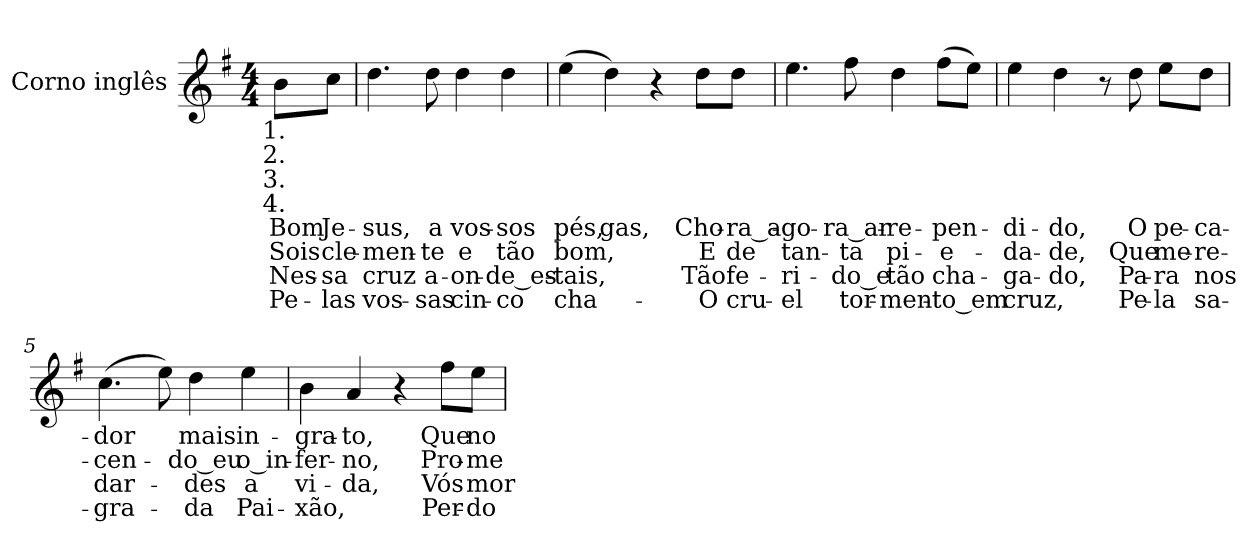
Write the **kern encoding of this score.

**kern	**text	**text	**text	**text
*part1	*part1	*part1	*part1	*part1
*staff1	*staff1	*staff1	*staff1	*staff1
*I"Corno inglês	*	*	*	*
*I'Co. in.	*	*	*	*
!!LO:PB:g=z
*clefG2	*	*	*	*
*ITrd4c7	*	*	*	*
*k[]	*	*	*	*
*C:	*	*	*	*
*M4/4	*	*	*	*
*MM60	*	*	*	*
=	=	=	=	=
!LO:TX:b:cj:t=1.	!	!	!	!
!LO:TX:b:cj:t=2.	!	!	!	!
!LO:TX:b:cj:t=3.	!	!	!	!
!LO:TX:b:cj:t=4.	!	!	!	!
!	!LO:LY:b:color=#000000	!LO:LY:b:color=#000000	!LO:LY:b:color=#000000	!LO:LY:b:color=#000000
8ei\L	Bom	Sois	Nes-	Pe-
!	!LO:LY:b:color=#000000	!LO:LY:b:color=#000000	!LO:LY:b:color=#000000	!LO:LY:b:color=#000000
8fi\J	Je-	cle-	-sa	-las
=1	=1	=1	=1	=1
!	!LO:LY:b:color=#000000	!LO:LY:b:color=#000000	!LO:LY:b:color=#000000	!LO:LY:b:color=#000000
4.gi\	-sus,	-men-	cruz	vos-
!	!LO:LY:b:color=#000000	!LO:LY:b:color=#000000	!LO:LY:b:color=#000000	!LO:LY:b:color=#000000
8gi\	a	-te	a-	-sas
!	!LO:LY:b:color=#000000	!LO:LY:b:color=#000000	!LO:LY:b:color=#000000	!LO:LY:b:color=#000000
4gi\	vos-	e	-on-	cin-
!	!LO:LY:b:color=#000000	!LO:LY:b:color=#000000	!LO:LY:b:color=#000000	!LO:LY:b:color=#000000
4gi\	-sos	tão	-de_es-	-co
=2	=2	=2	=2	=2
!	!LO:LY:b:color=#000000	!LO:LY:b:color=#000000	!LO:LY:b:color=#000000	!LO:LY:b:color=#000000
(4ai\	pés,	bom,	-tais,	cha-
!	!LO:LY:b:color=#000000	!	!	!
4gi\)	-gas,	.	.	.
4r	.	.	.	.
!	!LO:LY:b:color=#000000	!LO:LY:b:color=#000000	!LO:LY:b:color=#000000	!LO:LY:b:color=#000000
8gi\L	Cho-	E	Tão	O
!	!LO:LY:b:color=#000000	!LO:LY:b:color=#000000	!LO:LY:b:color=#000000	!LO:LY:b:color=#000000
8gi\J	-ra_a-	de	fe-	cru-
=3	=3	=3	=3	=3
!	!LO:LY:b:color=#000000	!LO:LY:b:color=#000000	!LO:LY:b:color=#000000	!LO:LY:b:color=#000000
4.ai\	-go-	tan-	-ri-	-el
!	!LO:LY:b:color=#000000	!LO:LY:b:color=#000000	!LO:LY:b:color=#000000	!LO:LY:b:color=#000000
8bi\	-ra_ar-	-ta	-do_e	tor-
!	!LO:LY:b:color=#000000	!LO:LY:b:color=#000000	!LO:LY:b:color=#000000	!LO:LY:b:color=#000000
4gi\	-re-	pi-	tão	-men-
!	!LO:LY:b:color=#000000	!LO:LY:b:color=#000000	!LO:LY:b:color=#000000	!LO:LY:b:color=#000000
(8bi\L	-pen-	-e-	cha-	-to_em
8ai\J)	.	.	.	.
=4	=4	=4	=4	=4
!	!LO:LY:b:color=#000000	!LO:LY:b:color=#000000	!LO:LY:b:color=#000000	!LO:LY:b:color=#000000
4ai\	-di-	-da-	-ga-	cruz,
!	!LO:LY:b:color=#000000	!LO:LY:b:color=#000000	!LO:LY:b:color=#000000	!
4gi\	-do,	-de,	-do,	.
8r	.	.	.	.
!	!LO:LY:b:color=#000000	!LO:LY:b:color=#000000	!LO:LY:b:color=#000000	!LO:LY:b:color=#000000
8gi\	O	Que	Pa-	Pe-
!	!LO:LY:b:color=#000000	!LO:LY:b:color=#000000	!LO:LY:b:color=#000000	!LO:LY:b:color=#000000
8ai\L	pe-	me-	-ra	-la
!	!LO:LY:b:color=#000000	!LO:LY:b:color=#000000	!LO:LY:b:color=#000000	!LO:LY:b:color=#000000
8gi\J	-ca-	-re-	nos	sa-
!!LO:LB:g=z
=5	=5	=5	=5	=5
!	!LO:LY:b:color=#000000	!LO:LY:b:color=#000000	!LO:LY:b:color=#000000	!LO:LY:b:color=#000000
(4.fi\	-dor	-cen-	dar-	-gra-
8ai\)	.	.	.	.
!	!LO:LY:b:color=#000000	!LO:LY:b:color=#000000	!LO:LY:b:color=#000000	!LO:LY:b:color=#000000
4gi\	mais	-do_eu	-des	-da
!	!LO:LY:b:color=#000000	!LO:LY:b:color=#000000	!LO:LY:b:color=#000000	!LO:LY:b:color=#000000
4ai\	in-	o_in-	a	Pai-
=6	=6	=6	=6	=6
!	!LO:LY:b:color=#000000	!LO:LY:b:color=#000000	!LO:LY:b:color=#000000	!LO:LY:b:color=#000000
4ei\	-gra-	-fer-	vi-	-xão,
!	!LO:LY:b:color=#000000	!LO:LY:b:color=#000000	!LO:LY:b:color=#000000	!
4di/	-to,	-no,	-da,	.
4r	.	.	.	.
!	!LO:LY:b:color=#000000	!LO:LY:b:color=#000000	!LO:LY:b:color=#000000	!LO:LY:b:color=#000000
8bi\L	Que	Pro-	Vós	Per-
!	!LO:LY:b:color=#000000	!LO:LY:b:color=#000000	!LO:LY:b:color=#000000	!LO:LY:b:color=#000000
8ai\J	no	-me-	mor-	-do-
=	=	=	=	=
*-	*-	*-	*-	*-
